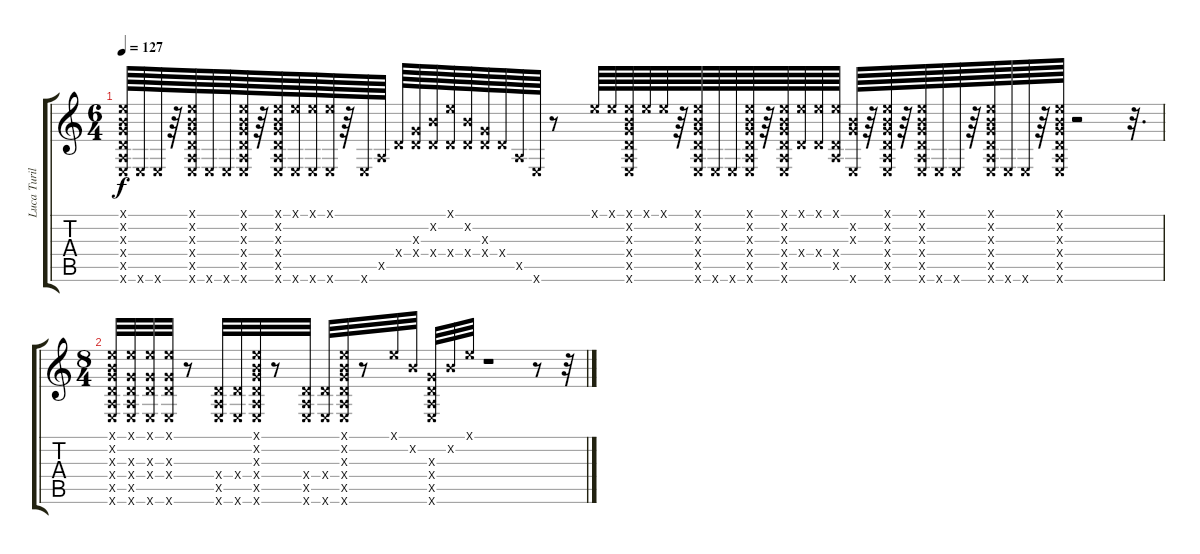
\track ("Luca Turilli" "Luca Turil") {instrument distortionguitar}
\staff {score tabs}
\tuning (E4 B3 G3 D3 A2 E2) {hide}
\ts (6 4)
\tempo 127
\clef g2
\ks c
(0.1{x} 0.2{x} 0.3{x} 0.4{x} 0.5{x} 0.6{x}).64{dy f volume 9} 0.6{x}.64 0.6{x}.64 r.64 (0.1{x} 0.2{x} 0.3{x} 0.4{x} 0.5{x} 0.6{x}).64 0.6{x}.64 0.6{x}.64 (0.1{x} 0.2{x} 0.3{x} 0.4{x} 0.5{x} 0.6{x}).64 r.64 (0.1{x} 0.2{x} 0.3{x} 0.4{x} 0.5{x} 0.6{x}).64 (0.1{x} 0.6{x}).64 (0.1{x} 0.6{x}).64 (0.1{x} 0.6{x}).64 r.64 0.6{x}.64 0.5{x}.64 0.4{x}.64 (0.3{x} 0.4{x}).64 (0.2{x} 0.4{x}).64 (0.1{x} 0.4{x}).64 (0.2{x} 0.4{x}).64 (0.3{x} 0.4{x}).64 0.4{x}.64 0.5{x}.64 0.6{x}.64 r.8 0.1{x}.64 0.1{x}.64 (0.1{x} 0.2{x} 0.3{x} 0.4{x} 0.5{x} 0.6{x}).64 0.1{x}.64 0.1{x}.64 r.64 (0.1{x} 0.2{x} 0.3{x} 0.4{x} 0.5{x} 0.6{x}).64 0.6{x}.64 0.6{x}.64 (0.1{x} 0.2{x} 0.3{x} 0.4{x} 0.5{x} 0.6{x}).64 r.64 (0.1{x} 0.2{x} 0.3{x} 0.4{x} 0.5{x} 0.6{x}).64 (0.1{x} 0.4{x}).64 (0.1{x} 0.4{x}).64 (0.1{x} 0.4{x} 0.5{x}).64 (0.2{x} 0.3{x} 0.6{x}).64 r.64 (0.1{x} 0.2{x} 0.3{x} 0.4{x} 0.5{x} 0.6{x}).64 r.64 (0.1{x} 0.2{x} 0.3{x} 0.4{x} 0.5{x} 0.6{x}).64 0.6{x}.64 0.6{x}.64 r.64 (0.1{x} 0.2{x} 0.3{x} 0.4{x} 0.5{x} 0.6{x}).64 0.6{x}.64 0.6{x}.64 r.64 (0.1{x} 0.2{x} 0.3{x} 0.4{x} 0.5{x} 0.6{x}).64 r.2 r.32{d} |
\ts (8 4)
(0.1{x} 0.2{x} 0.3{x} 0.4{x} 0.5{x} 0.6{x}).32 (0.1{x} 0.3{x} 0.4{x} 0.5{x} 0.6{x}).32 (0.1{x} 0.3{x} 0.4{x} 0.6{x}).32 (0.1{x} 0.3{x} 0.4{x} 0.6{x}).32 r.8 (0.4{x} 0.5{x} 0.6{x}).32 (0.4{x} 0.6{x}).32 (0.1{x} 0.2{x} 0.3{x} 0.4{x} 0.5{x} 0.6{x}).32 r.8 (0.4{x} 0.5{x} 0.6{x}).32 (0.4{x} 0.6{x}).32 (0.1{x} 0.2{x} 0.3{x} 0.4{x} 0.5{x} 0.6{x}).32 r.8 0.1{x}.32 0.2{x}.32 (0.3{x} 0.4{x} 0.5{x} 0.6{x}).32 0.2{x}.32 0.1{x}.32 r.1 r.8 r.32
